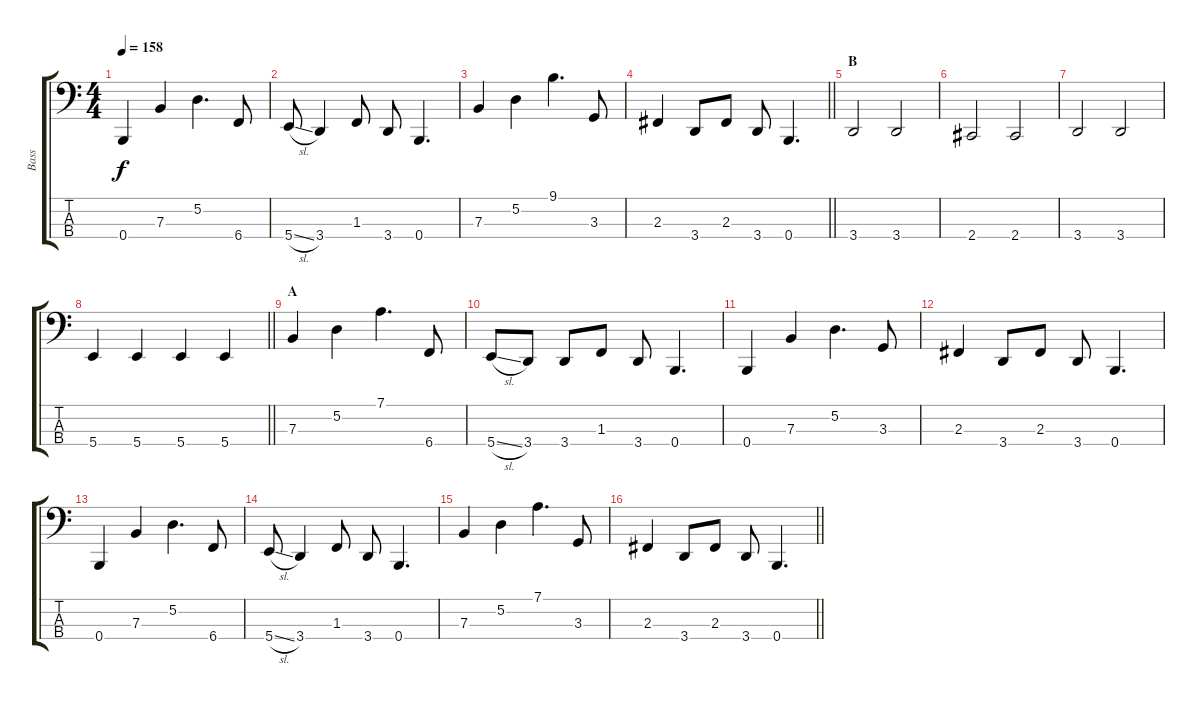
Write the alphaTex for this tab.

\track ("Bass" "Bass") {instrument electricbasspick}
\staff {score tabs}
\tuning (D2 A1 E1 B0) {hide}
\ts (4 4)
\tempo 158
\clef f4
\ks c
0.4.4{dy f} 7.3.4 5.2.4{d} 6.4.8 |
5.4{sl}.8 3.4.4 1.3.8 3.4.8 0.4.4{d} |
7.3.4 5.2.4 9.1.4{d} 3.3.8 |
\barLineRight lightlight
2.3.4 3.4.8 2.3.8 3.4.8 0.4.4{d} |
\section ("" "B")
3.4.2 3.4.2 |
2.4.2 2.4.2 |
3.4.2 3.4.2 |
\barLineRight lightlight
5.4.4 5.4.4 5.4.4 5.4.4 |
\section ("" "A")
7.3.4 5.2.4 7.1.4{d} 6.4.8 |
5.4{sl}.8 3.4.8 3.4.8 1.3.8 3.4.8 0.4.4{d} |
0.4.4 7.3.4 5.2.4{d} 3.3.8 |
2.3.4 3.4.8 2.3.8 3.4.8 0.4.4{d} |
0.4.4 7.3.4 5.2.4{d} 6.4.8 |
5.4{sl}.8 3.4.4 1.3.8 3.4.8 0.4.4{d} |
7.3.4 5.2.4 7.1.4{d} 3.3.8 |
\barLineRight lightlight
2.3.4 3.4.8 2.3.8 3.4.8 0.4.4{d}
